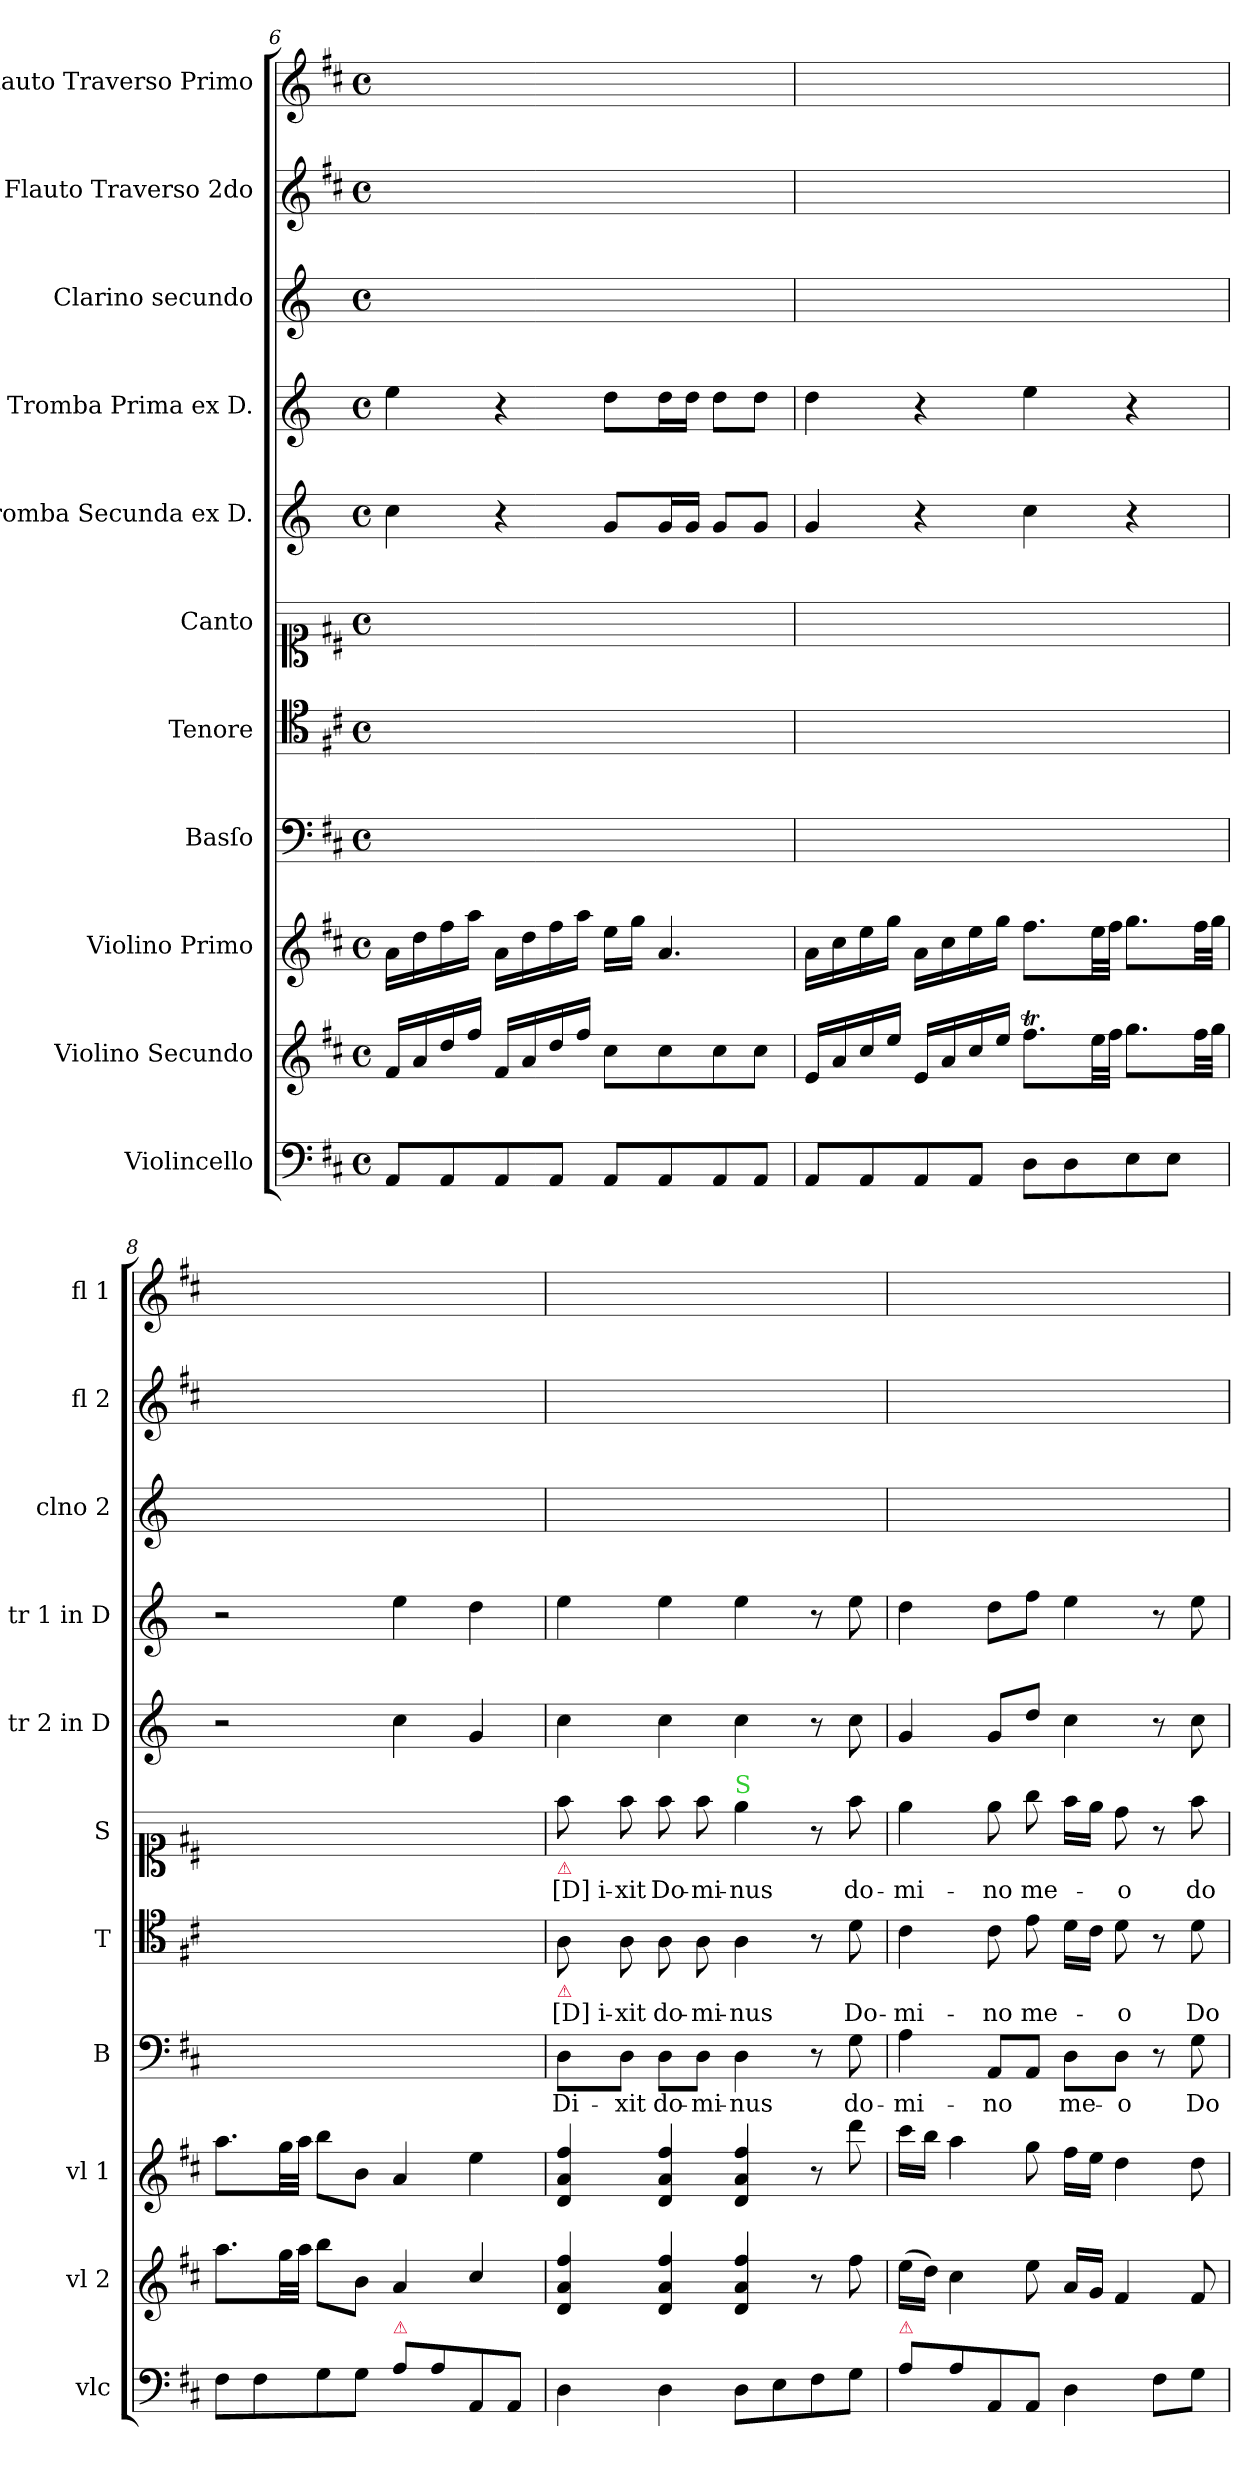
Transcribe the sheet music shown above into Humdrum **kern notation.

**kern	**kern	**kern	**kern	**text	**kern	**text	**kern	**text	**kern	**kern	**kern	**kern	**kern
*part11	*part10	*part9	*part8	*part8	*part7	*part7	*part6	*part6	*part5	*part4	*part3	*part2	*part1
*staff11	*staff10	*staff9	*staff8	*staff8	*staff7	*staff7	*staff6	*staff6	*staff5	*staff4	*staff3	*staff2	*staff1
*I"Violincello	*I"Violino Secundo	*I"Violino Primo	*I"Basſo	*	*I"Tenore	*	*I"Canto	*	*I"Tromba Secunda ex D.	*I"Tromba Prima ex D.	*I"Clarino secundo	*I"Flauto Traverso 2do	*I"Flauto Traverso Primo
*I'vlc	*I'vl 2	*I'vl 1	*I'B	*	*I'T	*	*I'S	*	*I'tr 2 in D	*I'tr 1 in D	*I'clno 2	*I'fl 2	*I'fl 1
*clefF4	*clefG2	*clefG2	*clefF4	*	*clefC4	*	*clefC1	*	*clefG2	*clefG2	*clefG2	*clefG2	*clefG2
*	*	*	*	*	*	*	*	*	*ITrd-1c-2	*ITrd-1c-2	*ITrd-1c-2	*	*
*k[f#c#]	*k[f#c#]	*k[f#c#]	*k[f#c#]	*	*k[f#c#]	*	*k[f#c#]	*	*k[f#c#]	*k[f#c#]	*k[f#c#]	*k[f#c#]	*k[f#c#]
*M4/4	*M4/4	*M4/4	*M4/4	*	*M4/4	*	*M4/4	*	*M4/4	*M4/4	*M4/4	*M4/4	*M4/4
*met(c)	*met(c)	*met(c)	*met(c)	*	*met(c)	*	*met(c)	*	*met(c)	*met(c)	*met(c)	*met(c)	*met(c)
=6	=6	=6	=6	=6	=6	=6	=6	=6	=6	=6	=6	=6	=6
8AA/L	16f#/LL	16a\LL	1ryy	.	1ryy	.	1ryy	.	4dd\	4ff#\	1ryy	1ryy	1ryy
.	16a/	16dd\	.	.	.	.	.	.	.	.	.	.	.
8AA/	16dd/	16ff#\	.	.	.	.	.	.	.	.	.	.	.
.	16ff#/JJ	16aa\JJ	.	.	.	.	.	.	.	.	.	.	.
8AA/	16f#/LL	16a\LL	.	.	.	.	.	.	4r	4r	.	.	.
.	16a/	16dd\	.	.	.	.	.	.	.	.	.	.	.
8AA/J	16dd/	16ff#\	.	.	.	.	.	.	.	.	.	.	.
.	16ff#/JJ	16aa\JJ	.	.	.	.	.	.	.	.	.	.	.
8AA/L	8cc#\L	16ee\LL	.	.	.	.	.	.	8a/L	8ee\L	.	.	.
.	.	16gg\JJ	.	.	.	.	.	.	.	.	.	.	.
8AA/	8cc#\	4.a/	.	.	.	.	.	.	16a/L	16ee\L	.	.	.
.	.	.	.	.	.	.	.	.	16a/JJ	16ee\JJ	.	.	.
8AA/	8cc#\	.	.	.	.	.	.	.	8a/L	8ee\L	.	.	.
8AA/J	8cc#\J	.	.	.	.	.	.	.	8a/J	8ee\J	.	.	.
=7	=7	=7	=7	=7	=7	=7	=7	=7	=7	=7	=7	=7	=7
8AA/L	16e/LL	16a\LL	1ryy	.	1ryy	.	1ryy	.	4a/	4ee\	1ryy	1ryy	1ryy
.	16a/	16cc#\	.	.	.	.	.	.	.	.	.	.	.
8AA/	16cc#/	16ee\	.	.	.	.	.	.	.	.	.	.	.
.	16ee/JJ	16gg\JJ	.	.	.	.	.	.	.	.	.	.	.
8AA/	16e/LL	16a\LL	.	.	.	.	.	.	4r	4r	.	.	.
.	16a/	16cc#\	.	.	.	.	.	.	.	.	.	.	.
8AA/J	16cc#/	16ee\	.	.	.	.	.	.	.	.	.	.	.
.	16ee/JJ	16gg\JJ	.	.	.	.	.	.	.	.	.	.	.
8D\L	8.ff#t\L	8.ff#\L	.	.	.	.	.	.	4dd\	4ff#\	.	.	.
8D\	.	.	.	.	.	.	.	.	.	.	.	.	.
.	32ee\LL	32ee\LL	.	.	.	.	.	.	.	.	.	.	.
.	32ff#\JJJ	32ff#\JJJ	.	.	.	.	.	.	.	.	.	.	.
8E\	8.gg\L	8.gg\L	.	.	.	.	.	.	4r	4r	.	.	.
8E\J	.	.	.	.	.	.	.	.	.	.	.	.	.
.	32ff#\LL	32ff#\LL	.	.	.	.	.	.	.	.	.	.	.
.	32gg\JJJ	32gg\JJJ	.	.	.	.	.	.	.	.	.	.	.
=8	=8	=8	=8	=8	=8	=8	=8	=8	=8	=8	=8	=8	=8
8F#\L	8.aa\L	8.aa\L	1ryy	.	1ryy	.	1ryy	.	2r	2r	1ryy	1ryy	1ryy
8F#\	.	.	.	.	.	.	.	.	.	.	.	.	.
.	32gg\LL	32gg\LL	.	.	.	.	.	.	.	.	.	.	.
.	32aa\JJJ	32aa\JJJ	.	.	.	.	.	.	.	.	.	.	.
8G\	8bb\L	8bb\L	.	.	.	.	.	.	.	.	.	.	.
8G\J	8b\J	8b\J	.	.	.	.	.	.	.	.	.	.	.
!LO:TX:a:color=crimson:t=⚠	!	!	!	!	!	!	!	!	!	!	!	!	!
8A\L	4a/	4a/	.	.	.	.	.	.	4dd\	4ff#\	.	.	.
8A\	.	.	.	.	.	.	.	.	.	.	.	.	.
8AA/	4cc#/	4ee\	.	.	.	.	.	.	4a/	4ee\	.	.	.
8AA/J	.	.	.	.	.	.	.	.	.	.	.	.	.
=9	=9	=9	=9	=9	=9	=9	=9	=9	=9	=9	=9	=9	=9
!	!	!	!	!	!	!	!LO:TX:b:color=crimson:t=⚠	!	!	!	!	!	!
!	!	!	!	!	!LO:TX:b:color=crimson:t=⚠	!	!	!	!	!	!	!	!
4D\	4d/ 4a/ 4ff#/	4d/ 4a/ 4ff#/	8D\L	Di-	8A\	[D]i-	8ff#\	[D]i-	4dd\	4ff#\	1ryy	1ryy	1ryy
.	.	.	8D\J	-xit	8A\	-xit	8ff#\	-xit	.	.	.	.	.
4D\	4d/ 4a/ 4ff#/	4d/ 4a/ 4ff#/	8D\L	do-	8A\	do-	8ff#\	Do-	4dd\	4ff#\	.	.	.
.	.	.	8D\J	-mi-	8A\	-mi-	8ff#\	-mi-	.	.	.	.	.
!	!	!	!	!	!	!	!LO:TX:a:color=limegreen:t=S	!	!	!	!	!	!
8D\L	4d/ 4a/ 4ff#/	4d/ 4a/ 4ff#/	4D\	-nus	4A\	-nus	4ee\	-nus	4dd\	4ff#\	.	.	.
8E\	.	.	.	.	.	.	.	.	.	.	.	.	.
8F#\	8r	8r	8r	.	8r	.	8r	.	8r	8r	.	.	.
8G\J	8ff#\	8ddd\	8G\	do-	8d\	Do-	8ff#\	do-	8dd\	8ff#\	.	.	.
=10	=10	=10	=10	=10	=10	=10	=10	=10	=10	=10	=10	=10	=10
!LO:TX:a:color=crimson:t=⚠	!	!	!	!	!	!	!	!	!	!	!	!	!
8A\L	(16ee\LL	16ccc#\LL	4A\	-mi-	4c#\	-mi-	4ee\	-mi-	4a/	4ee\	1ryy	1ryy	1ryy
.	16dd\JJ)	16bb\JJ	.	.	.	.	.	.	.	.	.	.	.
8A\	4cc#\	4aa\	.	.	.	.	.	.	.	.	.	.	.
8AA/	.	.	8AA/L	-no	8c#\	-no	8ee\	-no	8a/L	8ee\L	.	.	.
8AA/J	8ee\	8gg\	8AA/J	.	8e\	me-	8gg\	me-	8ee/J	8gg\J	.	.	.
4D\	16a/LL	16ff#\LL	8D\L	me-	16d\LL	.	16ff#\LL	.	4dd\	4ff#\	.	.	.
.	16g/JJ	16ee\JJ	.	.	16c#\JJ	.	16ee\JJ	.	.	.	.	.	.
.	4f#/	4dd\	8D\J	-o	8d\	-o	8dd\	-o	.	.	.	.	.
8F#\L	.	.	8r	.	8r	.	8r	.	8r	8r	.	.	.
8G\J	8f#/	8dd\	8G\	Do-	8d\	Do-	8ff#\	do-	8dd\	8ff#\	.	.	.
=	=	=	=	=	=	=	=	=	=	=	=	=	=
*-	*-	*-	*-	*-	*-	*-	*-	*-	*-	*-	*-	*-	*-
